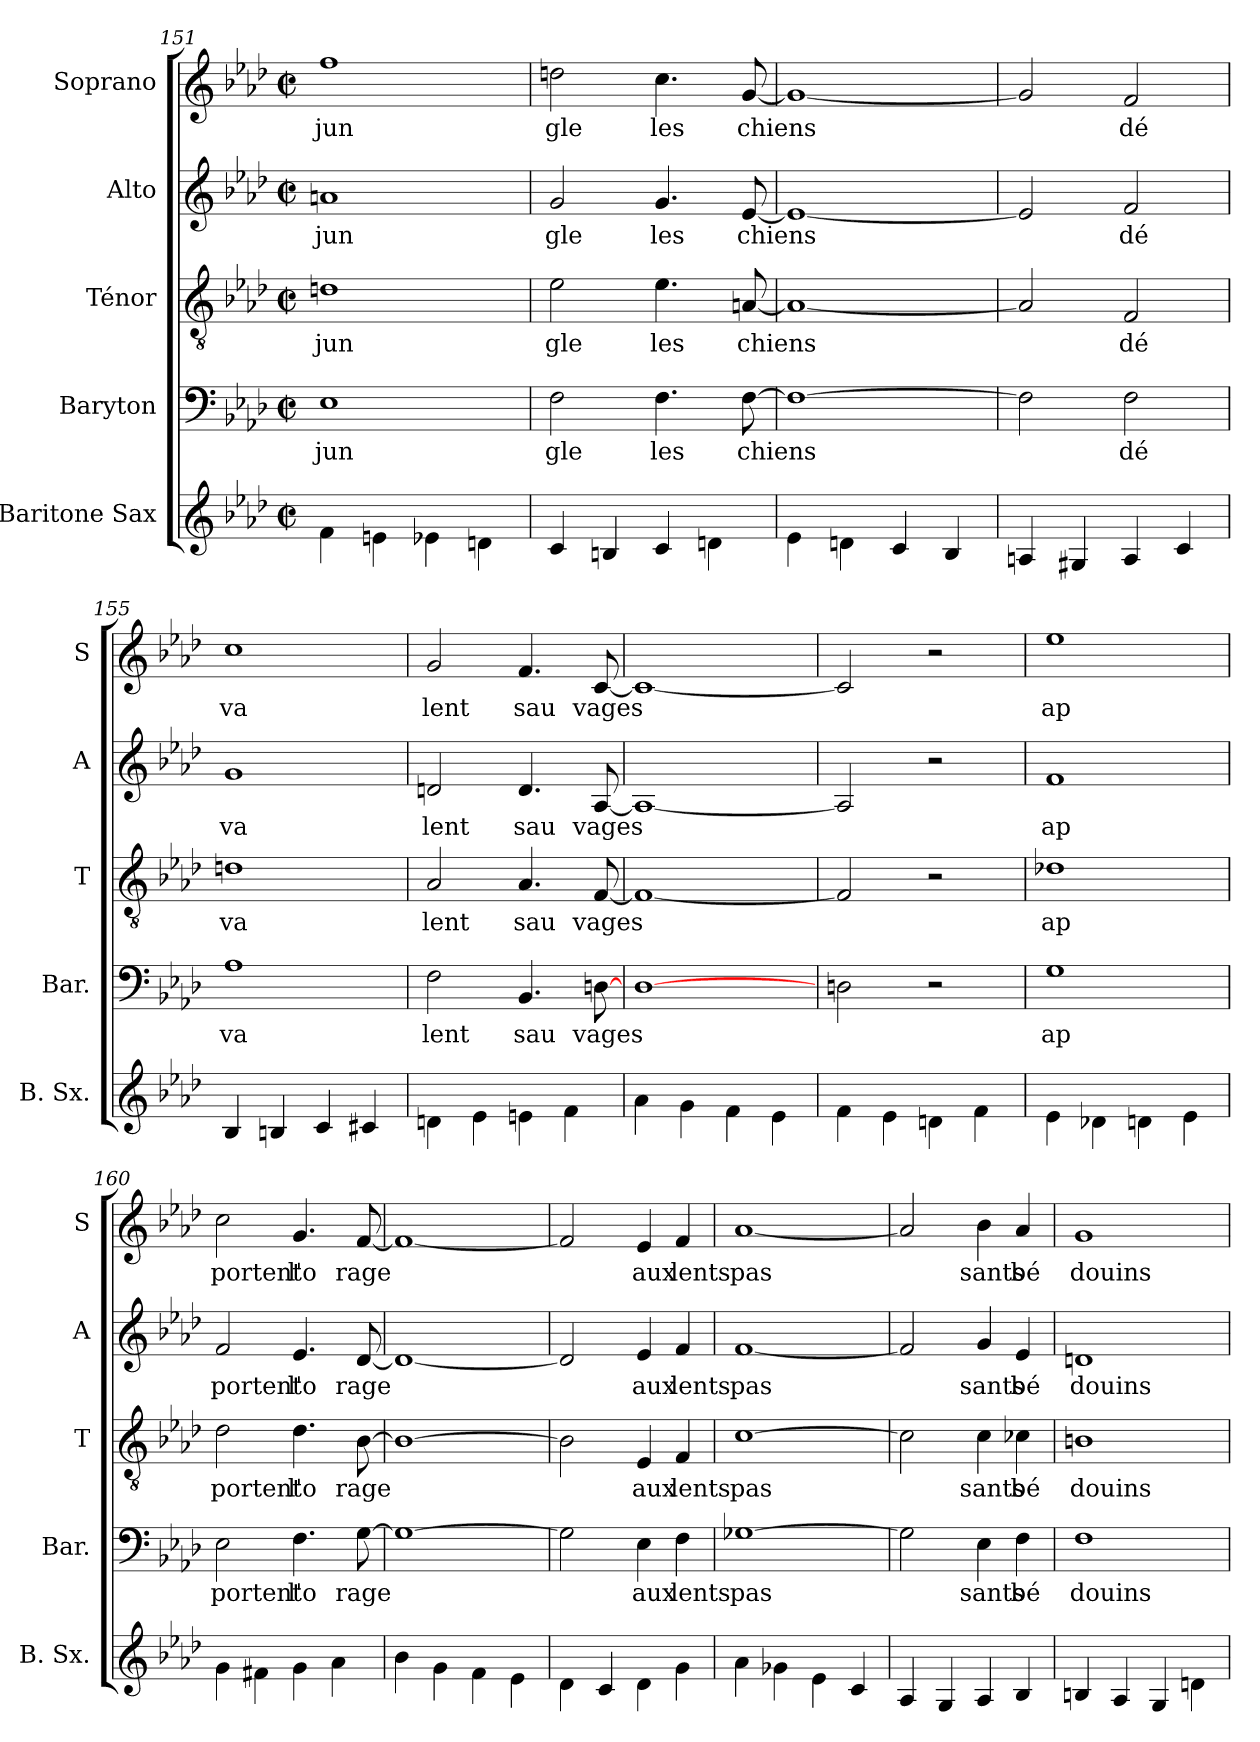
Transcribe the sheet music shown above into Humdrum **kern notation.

**kern	**kern	**text	**kern	**text	**kern	**text	**kern	**text
*part5	*part4	*part4	*part3	*part3	*part2	*part2	*part1	*part1
*staff5	*staff4	*staff4	*staff3	*staff3	*staff2	*staff2	*staff1	*staff1
*I"Baritone Sax	*I"Baryton	*	*I"Ténor	*	*I"Alto	*	*I"Soprano	*
*I'B. Sx.	*I'Bar.	*	*I'T	*	*I'A	*	*I'S	*
!!LO:PB:g=z
*clefG2	*clefF4	*	*clefGv2	*	*clefG2	*	*clefG2	*
*ITrd12c21	*	*	*	*	*	*	*	*
*k[b-e-a-d-]	*k[b-e-a-d-]	*	*k[b-e-a-d-]	*	*k[b-e-a-d-]	*	*k[b-e-a-d-]	*
*A-:	*A-:	*	*A-:	*	*A-:	*	*A-:	*
*M2/2	*M2/2	*	*M2/2	*	*M2/2	*	*M2/2	*
*met(c|)	*met(c|)	*	*met(c|)	*	*met(c|)	*	*met(c|)	*
=151	=151	=151	=151	=151	=151	=151	=151	=151
!	!	!LO:LY:b	!	!LO:LY:b	!	!LO:LY:b	!	!LO:LY:b
4F\	1E-	jun	1dn	jun	1an	jun	1ff	jun
4En\	.	.	.	.	.	.	.	.
4E-X\	.	.	.	.	.	.	.	.
4Dn\	.	.	.	.	.	.	.	.
=152	=152	=152	=152	=152	=152	=152	=152	=152
!	!	!LO:LY:b	!	!LO:LY:b	!	!LO:LY:b	!	!LO:LY:b
4C/	2F\	gle	2e-\	gle	2g/	gle	2ddn\	gle
4BBn/	.	.	.	.	.	.	.	.
!	!	!LO:LY:b	!	!LO:LY:b	!	!LO:LY:b	!	!LO:LY:b
4C/	4.F\	les	4.e-\	les	4.g/	les	4.cc\	les
4Dn\	.	.	.	.	.	.	.	.
!	!	!LO:LY:b	!	!LO:LY:b	!	!LO:LY:b	!	!LO:LY:b
.	[8F\	chiens	[8An/	chiens	[8e-/	chiens	[8g/	chiens
=153	=153	=153	=153	=153	=153	=153	=153	=153
4E-\	1F_	.	1A_	.	1e-_	.	1g_	.
4Dn\	.	.	.	.	.	.	.	.
4C/	.	.	.	.	.	.	.	.
4BB-/	.	.	.	.	.	.	.	.
=154	=154	=154	=154	=154	=154	=154	=154	=154
4AAn/	2F\]	.	2A/]	.	2e-/]	.	2g/]	.
4GG#X/	.	.	.	.	.	.	.	.
!	!	!LO:LY:b	!	!LO:LY:b	!	!LO:LY:b	!	!LO:LY:b
4AA/	2F\	dé	2F/	dé	2f/	dé	2f/	dé
4C/	.	.	.	.	.	.	.	.
=155	=155	=155	=155	=155	=155	=155	=155	=155
!	!	!LO:LY:b	!	!LO:LY:b	!	!LO:LY:b	!	!LO:LY:b
4BB-/	1A-	va	1dn	va	1g	va	1cc	va
4BBn/	.	.	.	.	.	.	.	.
4C/	.	.	.	.	.	.	.	.
4C#X/	.	.	.	.	.	.	.	.
!!LO:LB:g=z
=156	=156	=156	=156	=156	=156	=156	=156	=156
!	!	!LO:LY:b	!	!LO:LY:b	!	!LO:LY:b	!	!LO:LY:b
4Dn\	2F\	lent	2A-/	lent	2dn/	lent	2g/	lent
4E-\	.	.	.	.	.	.	.	.
!	!	!LO:LY:b	!	!LO:LY:b	!	!LO:LY:b	!	!LO:LY:b
4En\	4.BB-/	sau	4.A-/	sau	4.d/	sau	4.f/	sau
4F\	.	.	.	.	.	.	.	.
!	!	!LO:LY:b	!	!LO:LY:b	!	!LO:LY:b	!	!LO:LY:b
.	[8Dn\	vages	[8F/	vages	[8A-/	vages	[8c/	vages
=157	=157	=157	=157	=157	=157	=157	=157	=157
4A-\	[1D-	.	1F_	.	1A-_	.	1c_	.
4G\	.	.	.	.	.	.	.	.
4F\	.	.	.	.	.	.	.	.
4E-\	.	.	.	.	.	.	.	.
=158	=158	=158	=158	=158	=158	=158	=158	=158
4F\	2Dn\	.	2F/]	.	2A-/]	.	2c/]	.
4E-\	.	.	.	.	.	.	.	.
4Dn\	2r	.	2r	.	2r	.	2r	.
4F\	.	.	.	.	.	.	.	.
=159	=159	=159	=159	=159	=159	=159	=159	=159
!	!	!LO:LY:b	!	!LO:LY:b	!	!LO:LY:b	!	!LO:LY:b
4E-\	1G	ap	1d-X	ap	1f	ap	1ee-	ap
4D-X\	.	.	.	.	.	.	.	.
4Dn\	.	.	.	.	.	.	.	.
4E-\	.	.	.	.	.	.	.	.
!!LO:PB:g=z
=160	=160	=160	=160	=160	=160	=160	=160	=160
!	!	!LO:LY:b	!	!LO:LY:b	!	!LO:LY:b	!	!LO:LY:b
4G\	2E-\	portent	2d-\	portent	2f/	portent	2cc\	portent
4F#X\	.	.	.	.	.	.	.	.
!	!	!LO:LY:b	!	!LO:LY:b	!	!LO:LY:b	!	!LO:LY:b
4G\	4.F\	l'o	4.d-\	l'o	4.e-/	l'o	4.g/	l'o
4A-\	.	.	.	.	.	.	.	.
!	!	!LO:LY:b	!	!LO:LY:b	!	!LO:LY:b	!	!LO:LY:b
.	[8G\	rage	[8B-\	rage	[8d-/	rage	[8f/	rage
=161	=161	=161	=161	=161	=161	=161	=161	=161
4B-\	1G_	.	1B-_	.	1d-_	.	1f_	.
4G\	.	.	.	.	.	.	.	.
4F\	.	.	.	.	.	.	.	.
4E-\	.	.	.	.	.	.	.	.
=162	=162	=162	=162	=162	=162	=162	=162	=162
4D-\	2G\]	.	2B-\]	.	2d-/]	.	2f/]	.
4C/	.	.	.	.	.	.	.	.
!	!	!LO:LY:b	!	!LO:LY:b	!	!LO:LY:b	!	!LO:LY:b
4D-\	4E-\	aux	4E-/	aux	4e-/	aux	4e-/	aux
!	!	!LO:LY:b	!	!LO:LY:b	!	!LO:LY:b	!	!LO:LY:b
4G\	4F\	lents	4F/	lents	4f/	lents	4f/	lents
=163	=163	=163	=163	=163	=163	=163	=163	=163
!	!	!LO:LY:b	!	!LO:LY:b	!	!LO:LY:b	!	!LO:LY:b
4A-\	[1G-X	pas	[1c	pas	[1f	pas	[1a-	pas
4G-X\	.	.	.	.	.	.	.	.
4E-\	.	.	.	.	.	.	.	.
4C/	.	.	.	.	.	.	.	.
=164	=164	=164	=164	=164	=164	=164	=164	=164
4AA-/	2G-\]	.	2c\]	.	2f/]	.	2a-/]	.
4GG/	.	.	.	.	.	.	.	.
!	!	!LO:LY:b	!	!LO:LY:b	!	!LO:LY:b	!	!LO:LY:b
4AA-/	4E-\	sants	4c\	sants	4g/	sants	4b-\	sants
!	!	!LO:LY:b	!	!LO:LY:b	!	!LO:LY:b	!	!LO:LY:b
4BB-/	4F\	bé	4c-X\	bé	4e-/	bé	4a-/	bé
!!LO:LB:g=z
=165	=165	=165	=165	=165	=165	=165	=165	=165
!	!	!LO:LY:b	!	!LO:LY:b	!	!LO:LY:b	!	!LO:LY:b
4BBn/	1F	douins	1Bn	douins	1dn	douins	1g	douins
4AA-/	.	.	.	.	.	.	.	.
4GG/	.	.	.	.	.	.	.	.
4Dn\	.	.	.	.	.	.	.	.
=	=	=	=	=	=	=	=	=
*-	*-	*-	*-	*-	*-	*-	*-	*-
